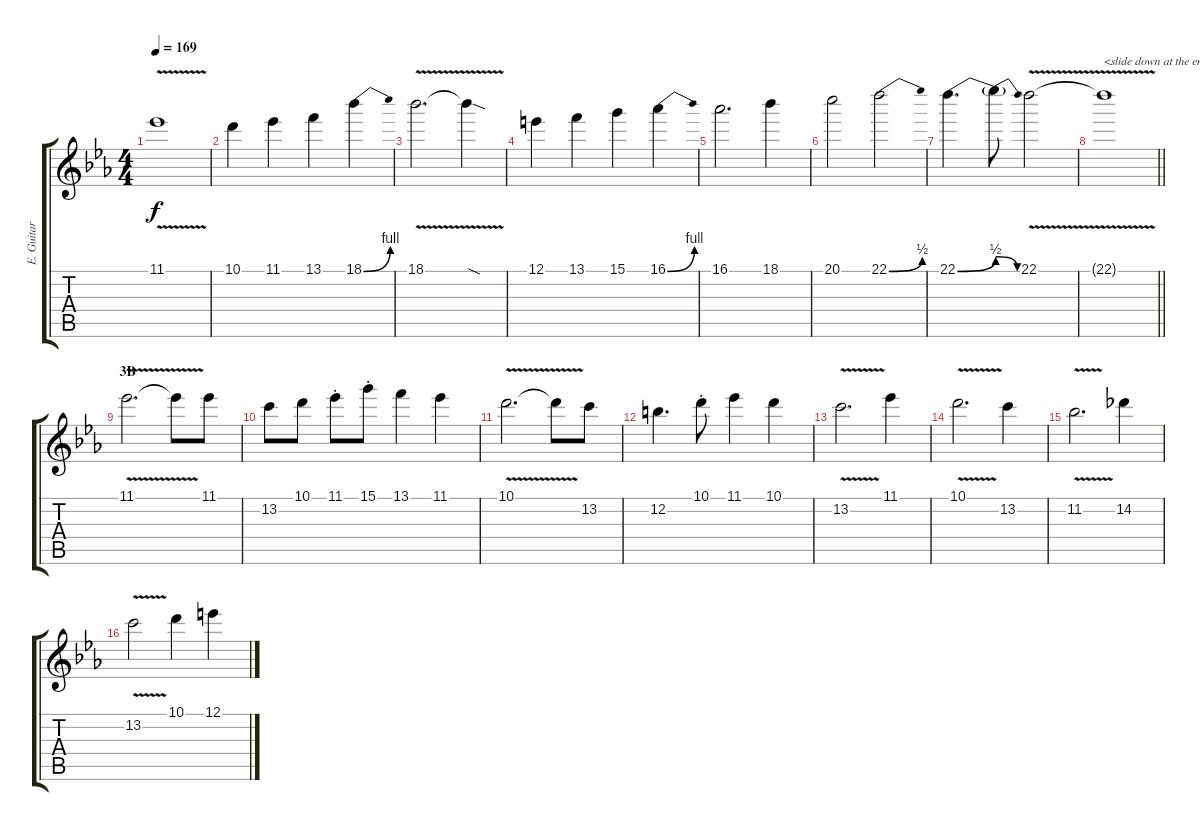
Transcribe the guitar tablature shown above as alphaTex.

\track ("E. Guitar III" "E. Guitar ") {instrument overdrivenguitar}
\staff {score tabs}
\tuning (E4 B3 G3 D3 A2 E2) {hide}
\ts (4 4)
\tempo 169
\clef g2
\ks eb
11.1{v}.1{dy f} |
10.1.4 11.1.4 13.1.4 18.1{be (bend 0 0 60 4)}.4 |
18.1{v}.2{d} 18.1{sod t}.4 |
12.1.4 13.1.4 15.1.4 16.1{be (bend 0 0 60 4)}.4 |
16.1.2{d} 18.1.4 |
20.1.2 22.1{be (bend 0 0 60 2)}.2 |
22.1{be (bend 0 0 60 2)}.4{d} 22.1{be (release 0 2 60 0) t}.8 22.1{v}.2 |
\barLineRight lightlight
22.1{t}.1{txt "<slide down at the end of note>"} |
\section ("" "3B")
11.1{v}.2{d} 11.1{t}.8 11.1.8 |
13.2.8 10.1.8 11.1{st}.8 15.1{st}.8 13.1.4 11.1.4 |
10.1{v}.2{d} 10.1{t}.8 13.2.8 |
12.2.4{d} 10.1{st}.8 11.1.4 10.1.4 |
13.2{v}.2{d} 11.1.4 |
10.1{v}.2{d} 13.2.4 |
11.2{v}.2{d} 14.2.4 |
13.2{v}.2 10.1.4 12.1.4
